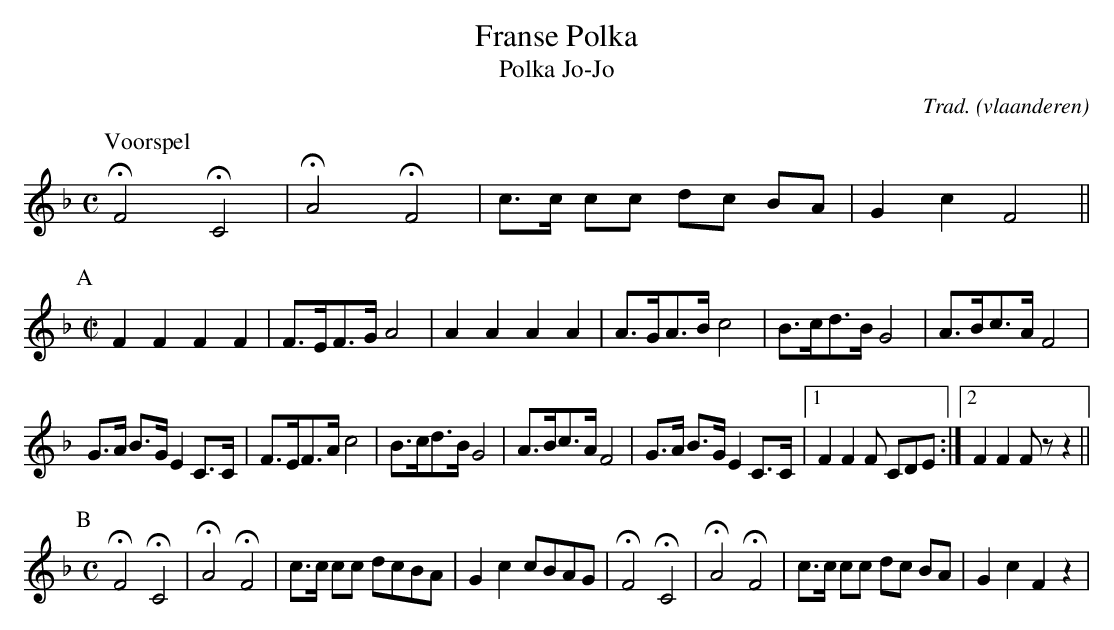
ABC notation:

X:1
T:Franse Polka
T:Polka Jo-Jo
O:vlaanderen
C:Trad.
L:1/8
M:C
K:F
P:Voorspel
HF4 HC4 | HA4 HF4 | c>c cc dc BA | G2 c2 F4 ||
P:A
M:C|
F2 F2 F2 F2 | F>EF>G A4 | A2 A2 A2 A2 | A>GA>B c4 | B>cd>B G4 | A>Bc>A F4 |
G>A B>G E2 C>C | F>EF>A c4 | B>cd>B G4 | A>Bc>A F4 | G>A B>G E2 C>C |1 F2 F2 F CDE :|2 F2 F2 F z z2 ||
P:B
M:C
HF4 HC4 | HA4 HF4 | c>c cc dcBA | G2 c2 cBAG | HF4 HC4 | HA4 HF4 | c>c cc dc BA | G2 c2 F2 z2|
